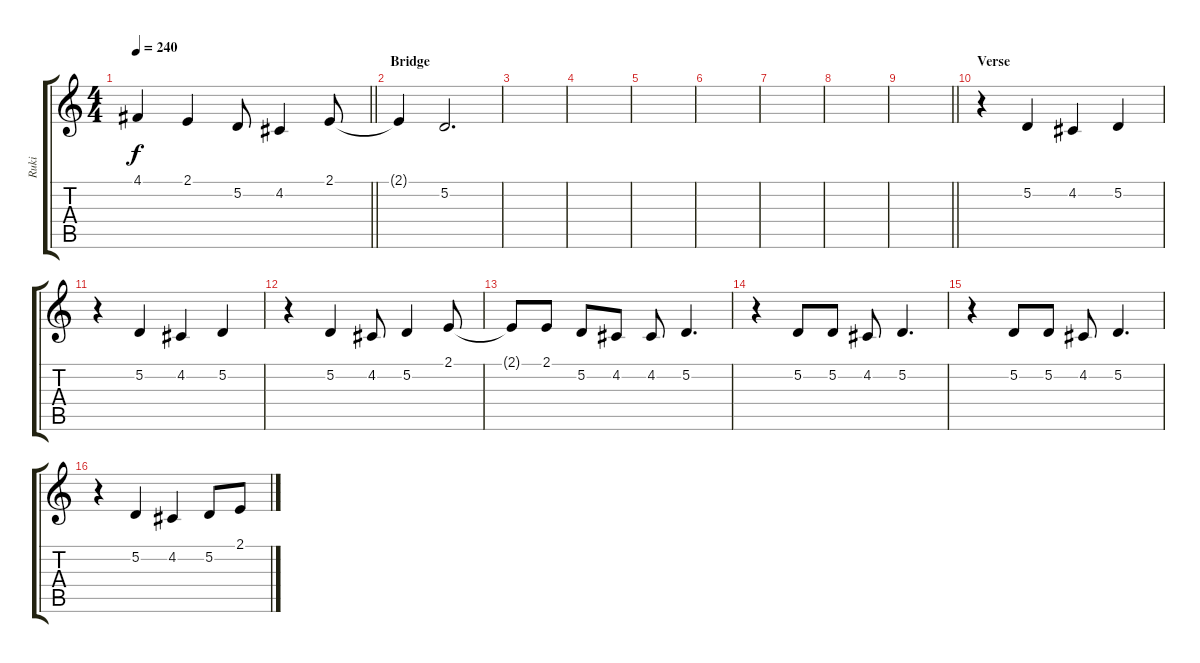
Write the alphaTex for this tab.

\track ("Ruki" "Ruki") {instrument lead6voice}
\staff {score tabs}
\tuning (D4 A3 F3 C3 G2 D2) {hide}
\ts (4 4)
\tempo 240
\clef g2
\barLineRight lightlight
\ks c
4.1.4{dy f} 2.1.4 5.2.8 4.2.4 2.1.8 |
\section ("" "Bridge")
2.1{t}.4 5.2.2{d} |
|
|
|
|
|
|
\barLineRight lightlight
|
\section ("" "Verse")
r.4 5.2.4 4.2.4 5.2.4 |
r.4 5.2.4 4.2.4 5.2.4 |
r.4 5.2.4 4.2.8 5.2.4 2.1.8 |
2.1{t}.8 2.1.8 5.2.8 4.2.8 4.2.8 5.2.4{d} |
r.4 5.2.8 5.2.8 4.2.8 5.2.4{d} |
r.4 5.2.8 5.2.8 4.2.8 5.2.4{d} |
r.4 5.2.4 4.2.4 5.2.8 2.1.8
